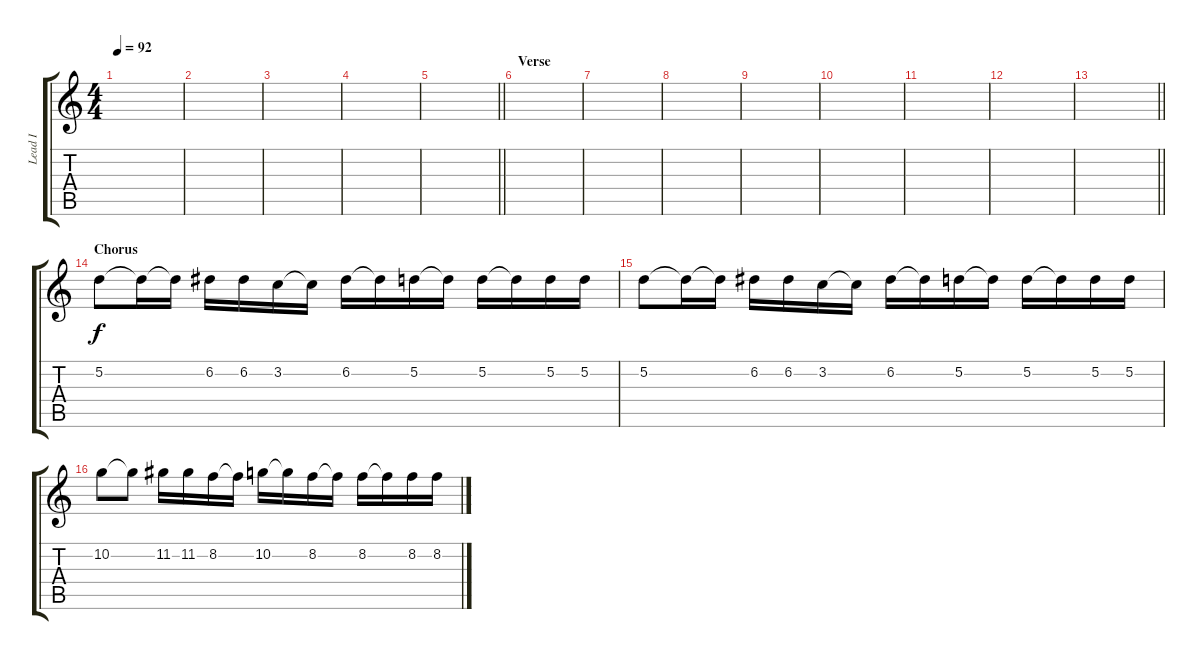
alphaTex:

\track ("Lead I" "Lead I") {instrument overdrivenguitar}
\staff {score tabs}
\tuning (D4 A3 F3 C3 G2 D2) {hide}
\ts (4 4)
\tempo 92
\clef g2
\ks c
|
|
|
|
\barLineRight lightlight
|
\section ("" "Verse")
|
|
|
|
|
|
|
\barLineRight lightlight
|
\section ("" "Chorus")
5.2.8 5.2{t}.16 5.2{t}.16 6.2.16 6.2.16 3.2.16 3.2{t}.16 6.2.16 6.2{t}.16 5.2.16 5.2{t}.16 5.2.16 5.2{t}.16 5.2.16 5.2.16 |
5.2.8 5.2{t}.16 5.2{t}.16 6.2.16 6.2.16 3.2.16 3.2{t}.16 6.2.16 6.2{t}.16 5.2.16 5.2{t}.16 5.2.16 5.2{t}.16 5.2.16 5.2.16 |
10.2.8 10.2{t}.8 11.2.16 11.2.16 8.2.16 8.2{t}.16 10.2.16 10.2{t}.16 8.2.16 8.2{t}.16 8.2.16 8.2{t}.16 8.2.16 8.2.16
